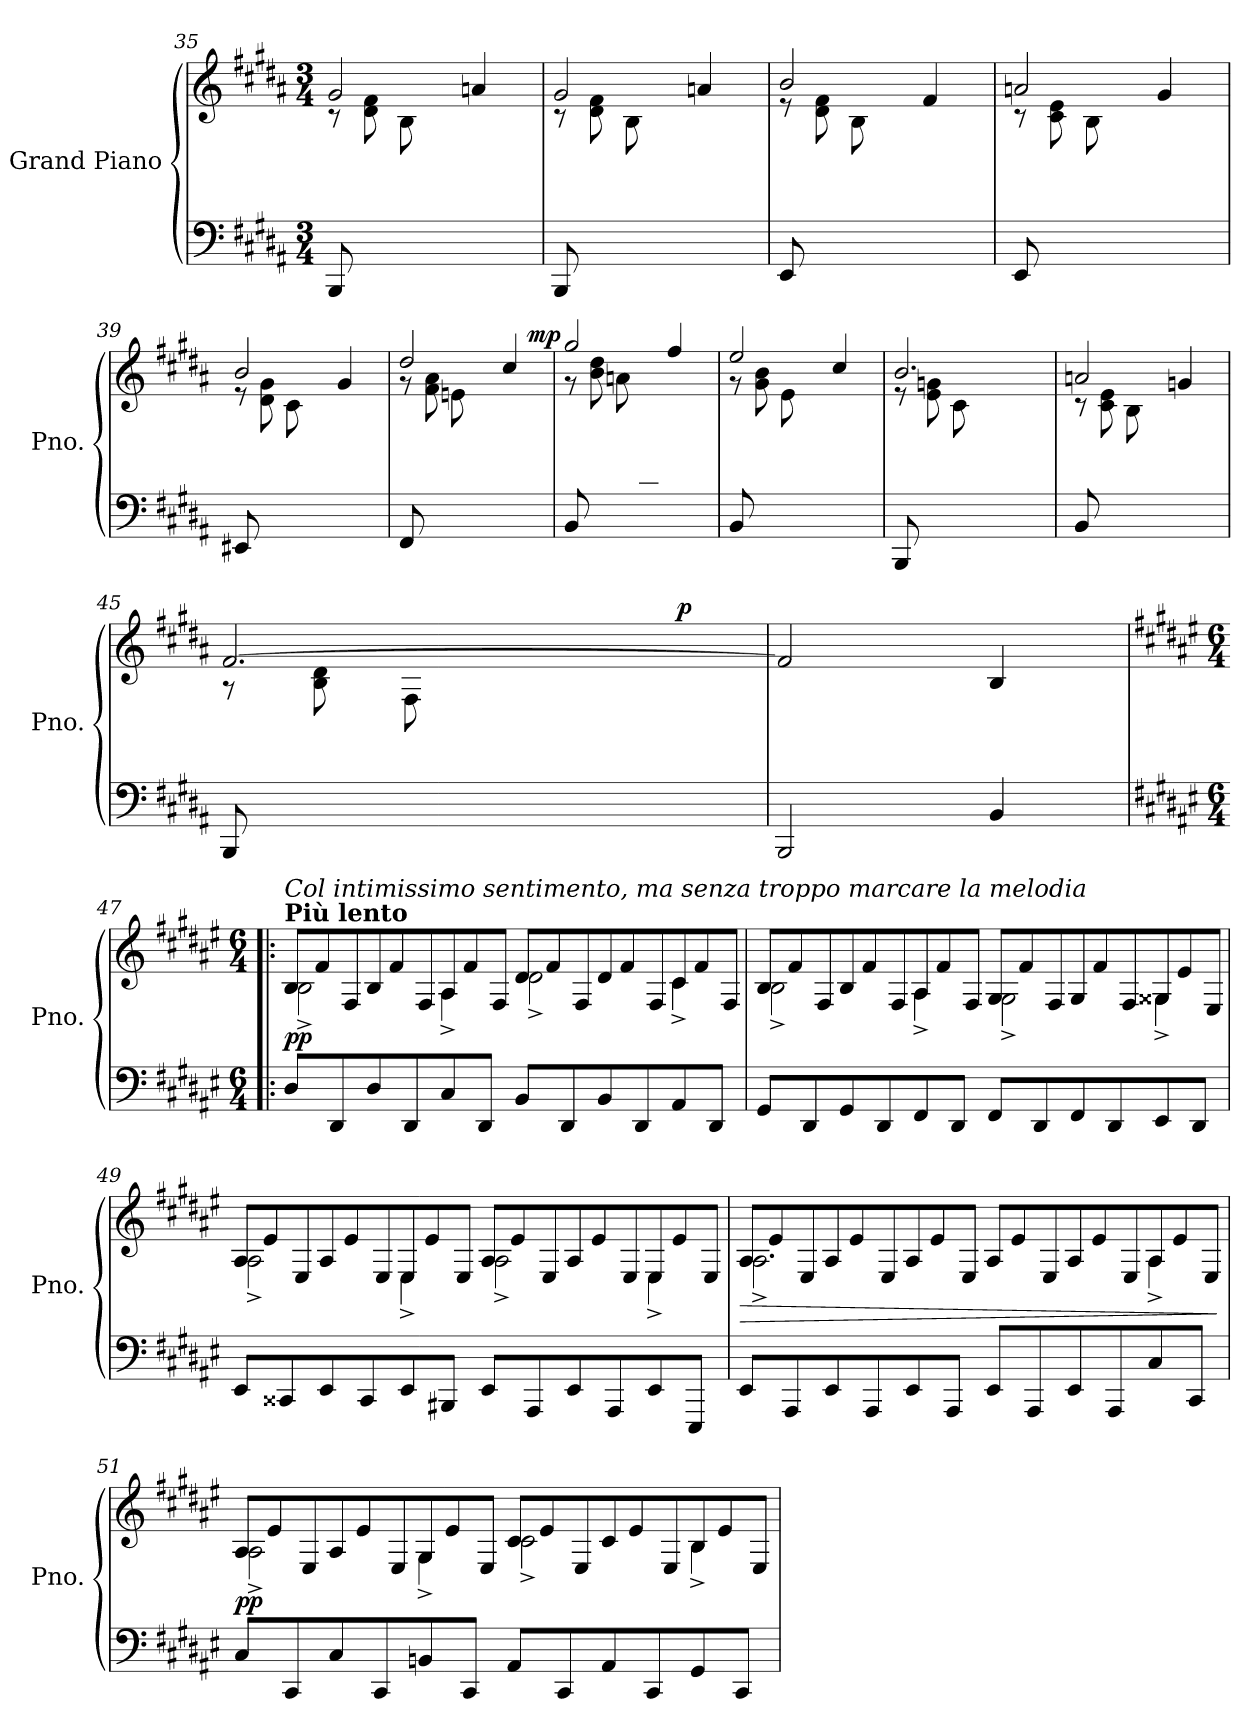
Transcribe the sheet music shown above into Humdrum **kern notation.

**kern	**kern	**dynam
*part1	*part1	*part1
*staff2	*staff1	*staff1/2
*I"Grand Piano	*	*
*I'Pno.	*	*
*clefF4	*clefG2	*
*k[f#c#g#d#a#]	*k[f#c#g#d#a#]	*
*M3/4	*M3/4	*
=35	=35	=35
*^	*^	*
4.ryy	8BBB/	2g#/	8r	.
.	8ryy	.	8d#\ 8f#\L	.
.	2ryy	.	8B\	.
8An/	.	.	4.ryy	.
8D#/	.	4an/	.	.
8BB/J	.	.	.	.
=36	=36	=36	=36	=36
4.ryy	8BBB/	2g#/	8r	.
.	8ryy	.	8d#\ 8f#\L	.
.	2ryy	.	8B\	.
8An/	.	.	4.ryy	.
8D#/	.	4an/	.	.
8BB/J	.	.	.	.
!!LO:LB:g=z	!!
=37	=37	=37	=37	=37
4.ryy	8EE/	2b/	8r	.
.	8ryy	.	8d#\ 8f#\L	.
.	2ryy	.	8B\	.
8An/	.	.	4.ryy	.
8D#/	.	4f#/	.	.
8BB/J	.	.	.	.
=38	=38	=38	=38	=38
4.ryy	8EE/	2an/	8r	.
.	8ryy	.	8c#\ 8e\L	.
.	2ryy	.	8B\	.
8G#/	.	.	4.ryy	.
8E/	.	4g#/	.	.
8BB/J	.	.	.	.
=39	=39	=39	=39	=39
4.ryy	8EE#X/	2b/	8r	.
.	8ryy	.	8d#\ 8g#\L	.
.	2ryy	.	8c#\	.
8B/	.	.	4.ryy	.
8E#X/	.	4g#/	.	.
8C#/J	.	.	.	.
=40	=40	=40	=40	=40
*	*	*	*^	*
4.ryy	8FF#/	2dd#/	8r	2ryy	.
.	8ryy	.	8f#\ 8a#\L	.	.
.	2ryy	.	8en\	.	.
8A#/	.	.	4.ryy	.	.
8F#/	.	4cc#/	.	8ryy	.
!	!	!	!	!	!LO:DY:a
8E/J	.	.	.	8ryy	mp
*	*	*	*v	*v	*
=41	=41	=41	=41	=41
4.ryy	8BB/	2gg#/	8r	.
.	8ryy	.	8b\ 8dd#\L	.
.	2ryy	.	8an\	.
8d#/	.	.	4.ryy	.
8B/	.	4ff#/	.	.
8An/J	.	.	.	.
!!LO:LB:g=z	!!
=42	=42	=42	=42	=42
4.ryy	8BB/	2ee/	8r	.
.	8ryy	.	8g#\ 8b\L	.
.	2ryy	.	8e\	.
8B/	.	.	4.ryy	.
8G#/	.	4cc#/	.	.
8E/J	.	.	.	.
=43	=43	=43	=43	=43
4.ryy	8BBB/	2.b/	8r	.
.	8ryy	.	8e\ 8gn\L	.
.	2ryy	.	8c#\	.
8B/	.	.	4.ryy	.
8Gn/	.	.	.	.
8E/J	.	.	.	.
=44	=44	=44	=44	=44
4.ryy	8BB/	2an/	8r	.
.	8ryy	.	8c#\ 8e\L	.
.	2ryy	.	8B\	.
8Gn/	.	.	4.ryy	.
8E/	.	4gn/	.	.
8BB/J	.	.	.	.
=45	=45	=45	=45	=45
*	*	*	*^	*
4.ryy	8BBB/	[2.f#/	8r	2ryy	.
.	8ryy	.	8B\ 8d#\L	.	.
.	2ryy	.	8F#\	.	.
8D#/	.	.	4.ryy	.	.
8BB/	.	.	.	8ryy	.
!	!	!	!	!	!LO:DY:a
8FF#/J	.	.	.	8ryy	p
*v	*v	*	*	*	*
*	*v	*v	*v	*
=46	=46	=46
2BBB/	2f#/]	.
4BB/	4B/	.
!!LO:PB:g=z
=47!|:	=47!|:	=47!|:
*k[f#c#g#d#a#e#]	*k[f#c#g#d#a#e#]	*
*M6/4	*M6/4	*
*	*Xtuplet	*
*	*^	*
!	!LO:TX:a:B:t=Più lento	!	!
!	!LO:TX:a:i:t=Col intimissimo sentimento, ma senza troppo marcare la melodia	!	!
!	!	!	!LO:DY:b
8D#/L	12B/L	2B^\	pp
.	12f#/	.	.
8DD#/	.	.	.
.	12F#/	.	.
8D#/	12B/	.	.
.	12f#/	.	.
8DD#/	.	.	.
.	12F#/	.	.
8C#/	12A#/	4A#^\	.
.	12f#/	.	.
8DD#/J	.	.	.
.	12F#/J	.	.
8BB/L	12d#/L	2d#^\	.
.	12f#/	.	.
8DD#/	.	.	.
.	12F#/	.	.
8BB/	12d#/	.	.
.	12f#/	.	.
8DD#/	.	.	.
.	12F#/	.	.
8AA#/	12c#/	4c#^\	.
.	12f#/	.	.
8DD#/J	.	.	.
.	12F#/J	.	.
=48	=48	=48	=48
8GG#/L	12B/L	2B^\	.
.	12f#/	.	.
8DD#/	.	.	.
.	12F#/	.	.
8GG#/	12B/	.	.
.	12f#/	.	.
8DD#/	.	.	.
.	12F#/	.	.
8FF#/	12A#/	4A#^\	.
.	12f#/	.	.
8DD#/J	.	.	.
.	12F#/J	.	.
8FF#/L	12G#/L	2G#^\	.
.	12f#/	.	.
8DD#/	.	.	.
.	12F#/	.	.
8FF#/	12G#/	.	.
.	12f#/	.	.
8DD#/	.	.	.
.	12F#/	.	.
8EE#/	12G##X/	4G##^\	.
.	12e#/	.	.
8DD#/J	.	.	.
.	12E#/J	.	.
!!LO:LB:g=z	!!
=49	=49	=49	=49
8EE#/L	12A#/L	2A#^\	.
.	12e#/	.	.
8CC##X/	.	.	.
.	12E#/	.	.
8EE#/	12A#/	.	.
.	12e#/	.	.
8CC##/	.	.	.
.	12E#/	.	.
8EE#/	12E#/	4E#^\	.
.	12e#/	.	.
8BBB#X/J	.	.	.
.	12E#/J	.	.
8EE#/L	12A#/L	2A#^\	.
.	12e#/	.	.
8AAA#/	.	.	.
.	12E#/	.	.
8EE#/	12A#/	.	.
.	12e#/	.	.
8AAA#/	.	.	.
.	12E#/	.	.
8EE#/	12E#/	4E#^\	.
.	12e#/	.	.
8EEE#/J	.	.	.
.	12E#/J	.	.
=50	=50	=50	=50
!	!	!	!LO:HP:b
8EE#/L	12A#/L	2.A#^\	>
.	12e#/	.	.
8AAA#/	.	.	.
.	12E#/	.	.
8EE#/	12A#/	.	.
.	12e#/	.	.
8AAA#/	.	.	.
.	12E#/	.	.
8EE#/	12A#/	.	.
.	12e#/	.	.
8AAA#/J	.	.	.
.	12E#/J	.	.
8EE#/L	12A#/L	2ryy	.
.	12e#/	.	.
8AAA#/	.	.	.
.	12E#/	.	.
8EE#/	12A#/	.	.
.	12e#/	.	.
8AAA#/	.	.	.
.	12E#/	.	.
8C#/	12A#/	4A#^\	.
.	12e#/	.	.
8CC#/J	.	.	.
.	12E#/J	.	.
*	*v	*v	*
.	.	]
!!LO:LB:g=z
=51	=51	=51
*	*^	*
!	!	!	!LO:DY:b
8C#/L	12A#/L	2A#^\	pp
.	12e#/	.	.
8CC#/	.	.	.
.	12E#/	.	.
8C#/	12A#/	.	.
.	12e#/	.	.
8CC#/	.	.	.
.	12E#/	.	.
8BBn/	12G#/	4G#^\	.
.	12e#/	.	.
8CC#/J	.	.	.
.	12E#/J	.	.
8AA#/L	12c#/L	2c#^\	.
.	12e#/	.	.
8CC#/	.	.	.
.	12E#/	.	.
8AA#/	12c#/	.	.
.	12e#/	.	.
8CC#/	.	.	.
.	12E#/	.	.
8GG#/	12B/	4B^\	.
.	12e#/	.	.
8CC#/J	.	.	.
.	12E#/J	.	.
*	*v	*v	*
=	=	=
*-	*-	*-
